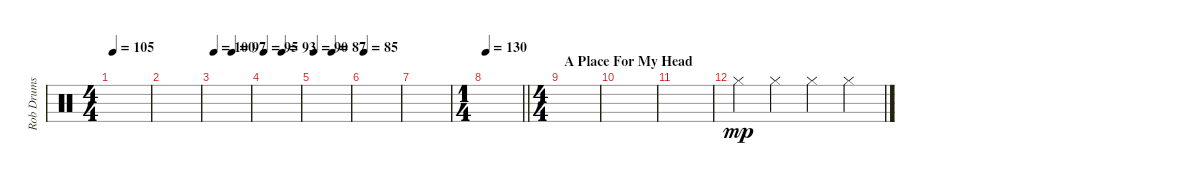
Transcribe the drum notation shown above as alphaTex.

\track ("Rob Drums" "Rob Drums") {instrument percussion}
\staff {score}
\articulation defaults
\ts (4 4)
\tempo 105
\clef neutral
\ks c
|
|
\tempo 100
\tempo (97 0.5)
|
\tempo 95
\tempo (93 0.5)
|
\tempo 90
\tempo (87 0.5)
|
\tempo 85
|
|
\ts (1 4)
\tempo 130
\barLineRight lightlight
|
\ts (4 4)
\section ("" "A Place For My Head")
|
|
|
"Hi-Hat (closed)".4{dy mp} "Hi-Hat (closed)".4 "Hi-Hat (closed)".4 "Hi-Hat (closed)".4
